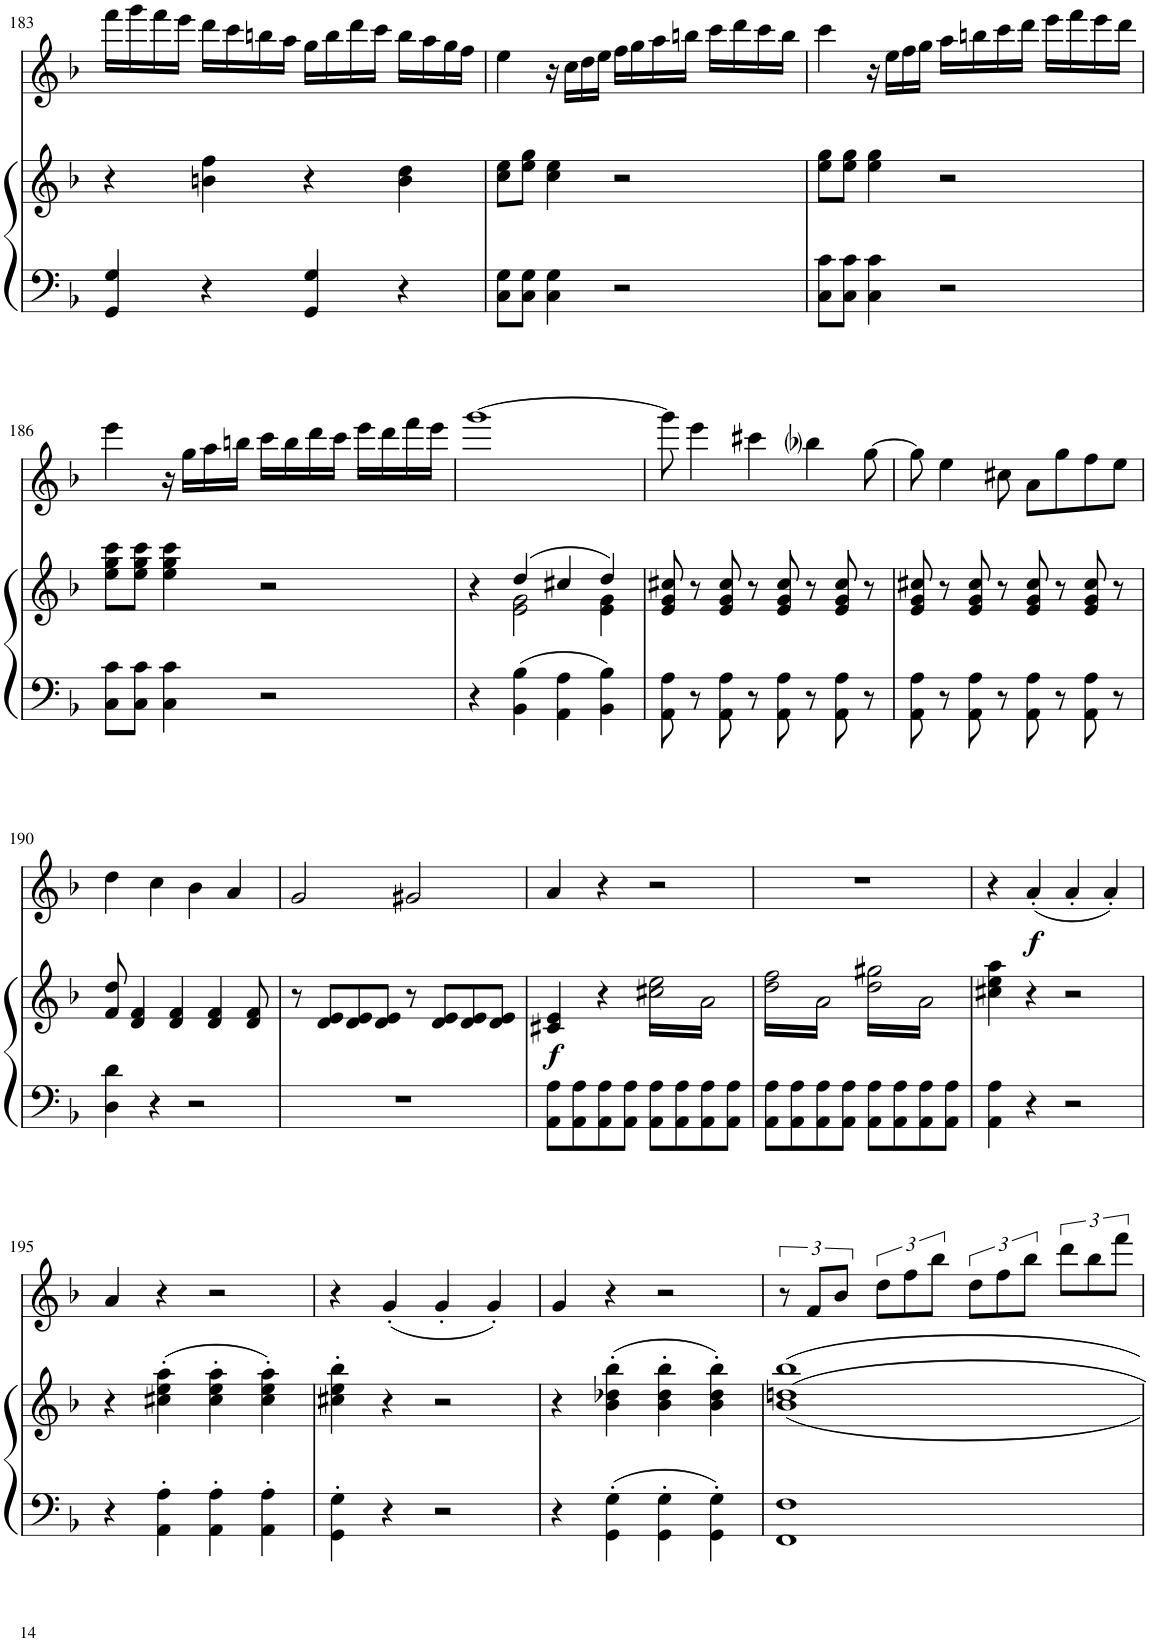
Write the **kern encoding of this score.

**kern	**kern	**dynam	**kern	**dynam
*part2	*part2	*part2	*part1	*part1
*staff3	*staff2	*staff2/3	*staff1	*staff1
*I"Piano	*	*	*I"Alto Recorder	*
*I'Pno	*	*	*I'Rec	*
!!LO:PB:g=z
*clefF4	*clefG2	*	*clefG2	*
*k[b-]	*k[b-]	*	*k[b-]	*
*M4/4	*M4/4	*	*M4/4	*
*met(c)	*met(c)	*	*met(c)	*
=183	=183	=183	=183	=183
4GG/ 4G/	4r	.	16fff\LL	.
.	.	.	16ggg\	.
.	.	.	16fff\	.
.	.	.	16eee\JJ	.
4r	4bn\ 4ff\	.	16ddd\LL	.
.	.	.	16ccc\	.
.	.	.	16bbn\	.
.	.	.	16aa\JJ	.
4GG/ 4G/	4r	.	16gg\LL	.
.	.	.	16bb\	.
.	.	.	16ddd\	.
.	.	.	16ccc\JJ	.
4r	4b\ 4dd\	.	16bb\LL	.
.	.	.	16aa\	.
.	.	.	16gg\	.
.	.	.	16ff\JJ	.
=184	=184	=184	=184	=184
8C\ 8G\L	8cc\ 8ee\L	.	4ee\	.
8C\ 8G\J	8ee\ 8gg\J	.	.	.
4C\ 4G\	4cc\ 4ee\	.	16r	.
.	.	.	16cc\LL	.
.	.	.	16dd\	.
.	.	.	16ee\JJ	.
2r	2r	.	16ff\LL	.
.	.	.	16gg\	.
.	.	.	16aa\	.
.	.	.	16bbn\JJ	.
.	.	.	16ccc\LL	.
.	.	.	16ddd\	.
.	.	.	16ccc\	.
.	.	.	16bb\JJ	.
=185	=185	=185	=185	=185
8C\ 8c\L	8ee\ 8gg\L	.	4ccc\	.
8C\ 8c\J	8ee\ 8gg\J	.	.	.
4C\ 4c\	4ee\ 4gg\	.	16r	.
.	.	.	16ee\LL	.
.	.	.	16ff\	.
.	.	.	16gg\JJ	.
2r	2r	.	16aa\LL	.
.	.	.	16bbn\	.
.	.	.	16ccc\	.
.	.	.	16ddd\JJ	.
.	.	.	16eee\LL	.
.	.	.	16fff\	.
.	.	.	16eee\	.
.	.	.	16ddd\JJ	.
!!LO:LB:g=z
=186	=186	=186	=186	=186
8C\ 8c\L	8ee\ 8gg\ 8ccc\L	.	4eee\	.
8C\ 8c\J	8ee\ 8gg\ 8ccc\J	.	.	.
4C\ 4c\	4ee\ 4gg\ 4ccc\	.	16r	.
.	.	.	16gg\LL	.
.	.	.	16aa\	.
.	.	.	16bbn\JJ	.
2r	2r	.	16ccc\LL	.
.	.	.	16bb\	.
.	.	.	16ddd\	.
.	.	.	16ccc\JJ	.
.	.	.	16eee\LL	.
.	.	.	16ddd\	.
.	.	.	16fff\	.
.	.	.	16eee\JJ	.
=187	=187	=187	=187	=187
*	*^	*	*	*
4r	4r	4ryy	.	[1ggg	.
4BB-\ 4B-\	(4dd/	2e\ 2g\	.	.	.
4AA\ 4A\	4cc#X/	.	.	.	.
4BB-\ 4B-\	4dd/)	4e\ 4g\	.	.	.
*	*v	*v	*	*	*
=188	=188	=188	=188	=188
8AA\ 8A\	8e/ 8g/ 8cc#X/	.	8ggg\]	.
8r	8r	.	4eee\	.
8AA\ 8A\	8e/ 8g/ 8cc#/	.	.	.
8r	8r	.	4ccc#X\	.
8AA\ 8A\	8e/ 8g/ 8cc#/	.	.	.
8r	8r	.	4bb-i\	.
8AA\ 8A\	8e/ 8g/ 8cc#/	.	.	.
8r	8r	.	[8gg\	.
=189	=189	=189	=189	=189
8AA\ 8A\	8e/ 8g/ 8cc#X/	.	8gg\]	.
8r	8r	.	4ee\	.
8AA\ 8A\	8e/ 8g/ 8cc#/	.	.	.
8r	8r	.	8cc#X\	.
8AA\ 8A\	8e/ 8g/ 8cc#/	.	8a\L	.
8r	8r	.	8gg\	.
8AA\ 8A\	8e/ 8g/ 8cc#/	.	8ff\	.
8r	8r	.	8ee\J	.
!!LO:LB:g=z
=190	=190	=190	=190	=190
4D\ 4d\	8f/ 8dd/	.	4dd\	.
.	4d/ 4f/	.	.	.
4r	.	.	4cc\	.
.	4d/ 4f/	.	.	.
2r	.	.	4b-\	.
.	4d/ 4f/	.	.	.
.	.	.	4a/	.
.	8d/ 8f/	.	.	.
=191	=191	=191	=191	=191
1r	8r	.	2g/	.
.	8d/ 8e/L	.	.	.
.	8d/ 8e/	.	.	.
.	8d/ 8e/J	.	.	.
.	8r	.	2g#X/	.
.	8d/ 8e/L	.	.	.
.	8d/ 8e/	.	.	.
.	8d/ 8e/J	.	.	.
=192	=192	=192	=192	=192
!	!	!LO:DY:b	!	!
8AA\ 8A\L	4c#X/ 4e/	f	4a/	.
8AA\ 8A\	.	.	.	.
8AA\ 8A\	4r	.	4r	.
8AA\ 8A\J	.	.	.	.
*	*tremolo	*	*	*
8AA\ 8A\L	32cc#X\ 32ee\LLL	.	2r	.
.	32a\	.	.	.
.	32cc#X\ 32ee\	.	.	.
.	32a\	.	.	.
8AA\ 8A\	32cc#X\ 32ee\	.	.	.
.	32a\	.	.	.
.	32cc#X\ 32ee\	.	.	.
.	32a\	.	.	.
8AA\ 8A\	32cc#X\ 32ee\	.	.	.
.	32a\	.	.	.
.	32cc#X\ 32ee\	.	.	.
.	32a\	.	.	.
8AA\ 8A\J	32cc#X\ 32ee\	.	.	.
.	32a\	.	.	.
.	32cc#X\ 32ee\	.	.	.
.	32a\JJJ	.	.	.
=193	=193	=193	=193	=193
8AA\ 8A\L	32dd\ 32ff\LLL	.	1r	.
.	32a\	.	.	.
.	32dd\ 32ff\	.	.	.
.	32a\	.	.	.
8AA\ 8A\	32dd\ 32ff\	.	.	.
.	32a\	.	.	.
.	32dd\ 32ff\	.	.	.
.	32a\	.	.	.
8AA\ 8A\	32dd\ 32ff\	.	.	.
.	32a\	.	.	.
.	32dd\ 32ff\	.	.	.
.	32a\	.	.	.
8AA\ 8A\J	32dd\ 32ff\	.	.	.
.	32a\	.	.	.
.	32dd\ 32ff\	.	.	.
.	32a\JJJ	.	.	.
8AA\ 8A\L	32dd\ 32gg#X\LLL	.	.	.
.	32a\	.	.	.
.	32dd\ 32gg#X\	.	.	.
.	32a\	.	.	.
8AA\ 8A\	32dd\ 32gg#X\	.	.	.
.	32a\	.	.	.
.	32dd\ 32gg#X\	.	.	.
.	32a\	.	.	.
8AA\ 8A\	32dd\ 32gg#X\	.	.	.
.	32a\	.	.	.
.	32dd\ 32gg#X\	.	.	.
.	32a\	.	.	.
8AA\ 8A\J	32dd\ 32gg#X\	.	.	.
.	32a\	.	.	.
.	32dd\ 32gg#X\	.	.	.
.	32a\JJJ	.	.	.
*	*Xtremolo	*	*	*
=194	=194	=194	=194	=194
4AA\ 4A\	4cc#X\ 4ee\ 4aa\	.	4r	.
.	.	.	.	.
.	.	.	.	.
.	.	.	.	.
.	.	.	.	.
.	.	.	.	.
.	.	.	.	.
.	.	.	.	.
!	!	!	!	!LO:DY:b
4r	4r	.	(4a'/	f
2r	2r	.	4a'/	.
.	.	.	4a'/)	.
!!LO:LB:g=z
=195	=195	=195	=195	=195
4r	4r	.	4a/	.
4AA\' 4A\'	(4cc#X\' 4ee\' 4aa\'	.	4r	.
4AA\' 4A\'	4cc#\' 4ee\' 4aa\'	.	2r	.
4AA\' 4A\'	4cc#\' 4ee\' 4aa\')	.	.	.
=196	=196	=196	=196	=196
4GG\' 4G\'	4cc#X\' 4ee\' 4bb-\'	.	4r	.
4r	4r	.	(4g'/	.
2r	2r	.	4g'/	.
.	.	.	4g'/)	.
=197	=197	=197	=197	=197
4r	4r	.	4g/	.
4GG\'> 4G\'>	(4b-\' 4dd-X\' 4bb-\'	.	4r	.
4GG\'> 4G\'>	4b-\' 4dd-\' 4bb-\'	.	2r	.
4GG\'> 4G\'>	4b-\' 4dd-\' 4bb-\')	.	.	.
=198	=198	=198	=198	=198
1FF 1F	1b- 1ddn 1bb-	.	12r	.
.	.	.	12f/L	.
.	.	.	12b-/J	.
.	.	.	12dd\L	.
.	.	.	12ff\	.
.	.	.	12bb-\J	.
.	.	.	12dd\L	.
.	.	.	12ff\	.
.	.	.	12bb-\J	.
.	.	.	12ddd\L	.
.	.	.	12bb-\	.
.	.	.	12fff\J	.
=	=	=	=	=
*-	*-	*-	*-	*-
